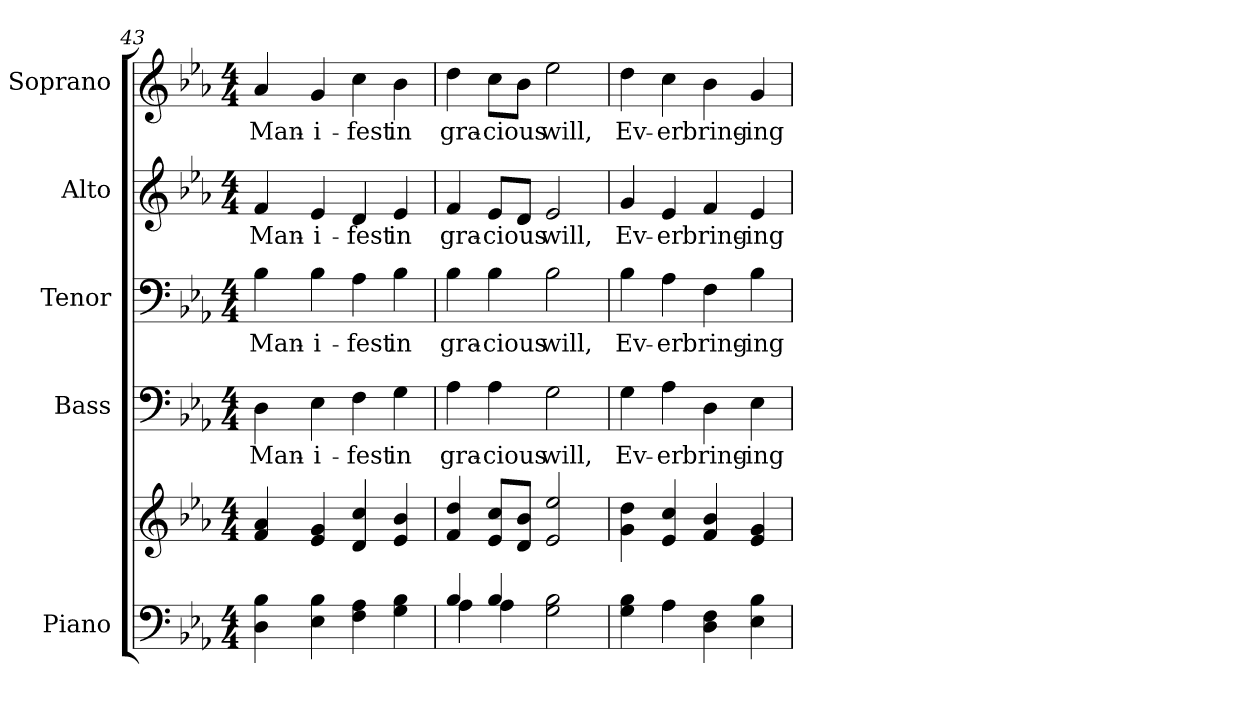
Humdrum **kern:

**kern	**kern	**kern	**text	**kern	**text	**kern	**text	**kern	**text
*part5	*part5	*part4	*part4	*part3	*part3	*part2	*part2	*part1	*part1
*staff6	*staff5	*staff4	*staff4	*staff3	*staff3	*staff2	*staff2	*staff1	*staff1
*I"Piano	*	*I"Bass	*	*I"Tenor	*	*I"Alto	*	*I"Soprano	*
*I'Pno.	*	*I'B.	*	*I'T.	*	*I'A.	*	*I'S.	*
*clefF4	*clefG2	*clefF4	*	*clefF4	*	*clefG2	*	*clefG2	*
*k[b-e-a-]	*k[b-e-a-]	*k[b-e-a-]	*	*k[b-e-a-]	*	*k[b-e-a-]	*	*k[b-e-a-]	*
*E-:	*E-:	*E-:	*	*E-:	*	*E-:	*	*E-:	*
*M4/4	*M4/4	*M4/4	*	*M4/4	*	*M4/4	*	*M4/4	*
=43	=43	=43	=43	=43	=43	=43	=43	=43	=43
!	!	!	!LO:LY:b:color=#000000	!	!	!	!	!	!
!	!	!	!	!	!LO:LY:b:color=#000000	!	!	!	!
!	!	!	!	!	!	!	!LO:LY:b:color=#000000	!	!
!	!	!	!	!	!	!	!	!	!LO:LY:b:color=#000000
4Di\ 4B-i	4fi/ 4a-i	4Di\	Man-	4B-i\	Man-	4fi/	Man-	4a-i/	Man-
!	!	!	!LO:LY:b:color=#000000	!	!	!	!	!	!
!	!	!	!	!	!LO:LY:b:color=#000000	!	!	!	!
!	!	!	!	!	!	!	!LO:LY:b:color=#000000	!	!
!	!	!	!	!	!	!	!	!	!LO:LY:b:color=#000000
4E-i\ 4B-i	4e-i/ 4gi	4E-i\	-i-	4B-i\	-i-	4e-i/	-i-	4gi/	-i-
!	!	!	!LO:LY:b:color=#000000	!	!	!	!	!	!
!	!	!	!	!	!LO:LY:b:color=#000000	!	!	!	!
!	!	!	!	!	!	!	!LO:LY:b:color=#000000	!	!
!	!	!	!	!	!	!	!	!	!LO:LY:b:color=#000000
4Fi\ 4A-i	4di/ 4cci	4Fi\	-fest	4A-i\	-fest	4di/	-fest	4cci\	-fest
!	!	!	!LO:LY:b:color=#000000	!	!	!	!	!	!
!	!	!	!	!	!LO:LY:b:color=#000000	!	!	!	!
!	!	!	!	!	!	!	!LO:LY:b:color=#000000	!	!
!	!	!	!	!	!	!	!	!	!LO:LY:b:color=#000000
4Gi\ 4B-i	4e-i/ 4b-i	4Gi\	in	4B-i\	in	4e-i/	in	4b-i\	in
!!LO:PB:g=z
=44	=44	=44	=44	=44	=44	=44	=44	=44	=44
*^	*	*	*	*	*	*	*	*	*
!	!	!	!	!LO:LY:b:color=#000000	!	!	!	!	!	!
!	!	!	!	!	!	!LO:LY:b:color=#000000	!	!	!	!
!	!	!	!	!	!	!	!	!LO:LY:b:color=#000000	!	!
!	!	!	!	!	!	!	!	!	!	!LO:LY:b:color=#000000
4B-i/	4A-i\	4fi/ 4ddi	4A-i\	gra-	4B-i\	gra-	4fi/	gra-	4ddi\	gra-
!	!	!	!	!LO:LY:b:color=#000000	!	!	!	!	!	!
!	!	!	!	!	!	!LO:LY:b:color=#000000	!	!	!	!
!	!	!	!	!	!	!	!	!LO:LY:b:color=#000000	!	!
!	!	!	!	!	!	!	!	!	!	!LO:LY:b:color=#000000
4B-i/	4A-i\	8e-i/ 8cciL	4A-i\	-cious	4B-i\	-cious	8e-i/L	-cious	8cci\L	-cious
.	.	8di/ 8b-iJ	.	.	.	.	8di/J	.	8b-i\J	.
!	!	!	!	!LO:LY:b:color=#000000	!	!	!	!	!	!
!	!	!	!	!	!	!LO:LY:b:color=#000000	!	!	!	!
!	!	!	!	!	!	!	!	!LO:LY:b:color=#000000	!	!
!	!	!	!	!	!	!	!	!	!	!LO:LY:b:color=#000000
2Gi\ 2B-i	2ryy	2e-i/ 2ee-i	2Gi\	will,	2B-i\	will,	2e-i/	will,	2ee-i\	will,
*v	*v	*	*	*	*	*	*	*	*	*
=45	=45	=45	=45	=45	=45	=45	=45	=45	=45
*^	*	*	*	*	*	*	*	*	*
!	!	!	!	!LO:LY:b:color=#000000	!	!	!	!	!	!
*v	*v	*	*	*	*	*	*	*	*	*
*^	*	*	*	*	*	*	*	*	*
!	!	!	!	!	!	!LO:LY:b:color=#000000	!	!	!	!
*v	*v	*	*	*	*	*	*	*	*	*
*^	*	*	*	*	*	*	*	*	*
!	!	!	!	!	!	!	!	!LO:LY:b:color=#000000	!	!
*v	*v	*	*	*	*	*	*	*	*	*
*^	*	*	*	*	*	*	*	*	*
!	!	!	!	!	!	!	!	!	!	!LO:LY:b:color=#000000
*v	*v	*	*	*	*	*	*	*	*	*
4Gi\ 4B-i	4gi\ 4ddi	4Gi\	Ev-	4B-i\	Ev-	4gi/	Ev-	4ddi\	Ev-
!	!	!	!LO:LY:b:color=#000000	!	!	!	!	!	!
!	!	!	!	!	!LO:LY:b:color=#000000	!	!	!	!
!	!	!	!	!	!	!	!LO:LY:b:color=#000000	!	!
!	!	!	!	!	!	!	!	!	!LO:LY:b:color=#000000
4A-i\	4e-i/ 4cci	4A-i\	-er	4A-i\	-er	4e-i/	-er	4cci\	-er
!	!	!	!LO:LY:b:color=#000000	!	!	!	!	!	!
!	!	!	!	!	!LO:LY:b:color=#000000	!	!	!	!
!	!	!	!	!	!	!	!LO:LY:b:color=#000000	!	!
!	!	!	!	!	!	!	!	!	!LO:LY:b:color=#000000
4Di\ 4Fi	4fi/ 4b-i	4Di\	bring-	4Fi\	bring-	4fi/	bring-	4b-i\	bring-
!	!	!	!LO:LY:b:color=#000000	!	!	!	!	!	!
!	!	!	!	!	!LO:LY:b:color=#000000	!	!	!	!
!	!	!	!	!	!	!	!LO:LY:b:color=#000000	!	!
!	!	!	!	!	!	!	!	!	!LO:LY:b:color=#000000
4E-i\ 4B-i	4e-i/ 4gi	4E-i\	-ing	4B-i\	-ing	4e-i/	-ing	4gi/	-ing
=	=	=	=	=	=	=	=	=	=
*-	*-	*-	*-	*-	*-	*-	*-	*-	*-
